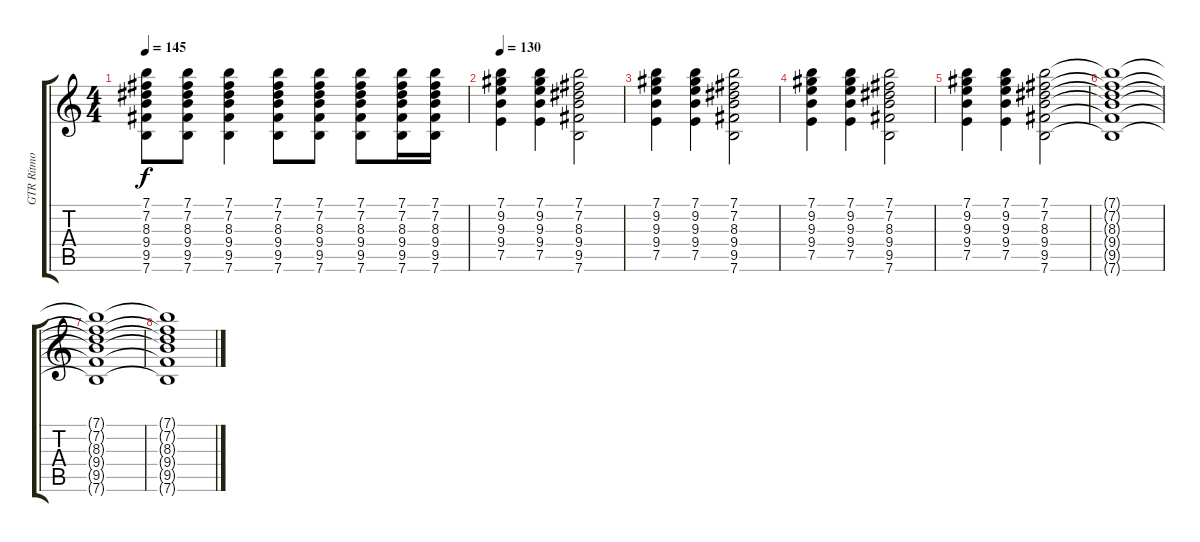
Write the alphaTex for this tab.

\track ("GTR Ritmo" "GTR Ritmo") {instrument overdrivenguitar}
\staff {score tabs}
\tuning (E4 B3 G3 D3 A2 E2) {hide}
\ts (4 4)
\tempo 145
\clef g2
\ks c
(7.1 7.2 8.3 9.4 9.5 7.6).8{dy f} (7.1 7.2 8.3 9.4 9.5 7.6).8 (7.1 7.2 8.3 9.4 9.5 7.6).4 (7.1 7.2 8.3 9.4 9.5 7.6).8 (7.1 7.2 8.3 9.4 9.5 7.6).8 (7.1 7.2 8.3 9.4 9.5 7.6).8 (7.1 7.2 8.3 9.4 9.5 7.6).16 (7.1 7.2 8.3 9.4 9.5 7.6).16 |
\tempo 130
(7.1 9.2 9.3 9.4 7.5).4 (7.1 9.2 9.3 9.4 7.5).4 (7.1 7.2 8.3 9.4 9.5 7.6).2 |
(7.1 9.2 9.3 9.4 7.5).4 (7.1 9.2 9.3 9.4 7.5).4 (7.1 7.2 8.3 9.4 9.5 7.6).2 |
(7.1 9.2 9.3 9.4 7.5).4 (7.1 9.2 9.3 9.4 7.5).4 (7.1 7.2 8.3 9.4 9.5 7.6).2 |
(7.1 9.2 9.3 9.4 7.5).4 (7.1 9.2 9.3 9.4 7.5).4 (7.1 7.2 8.3 9.4 9.5 7.6).2 |
(7.1{t} 7.2{t} 8.3{t} 9.4{t} 9.5{t} 7.6{t}).1 |
(7.1{t} 7.2{t} 8.3{t} 9.4{t} 9.5{t} 7.6{t}).1 |
(7.1{t} 7.2{t} 8.3{t} 9.4{t} 9.5{t} 7.6{t}).1{volume 0}
